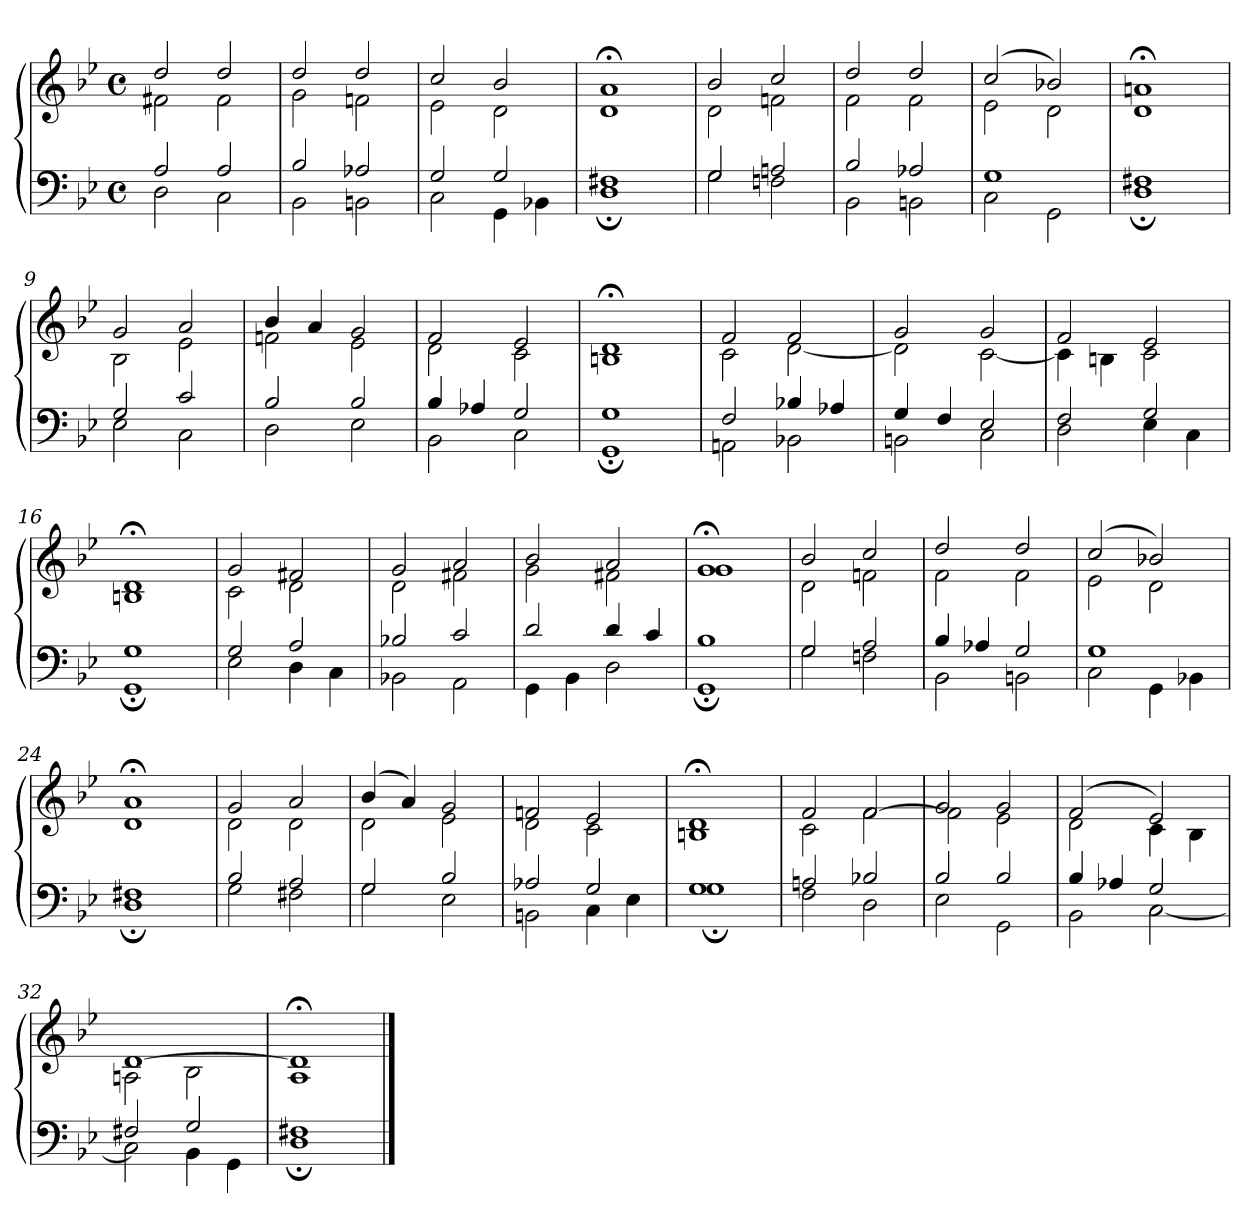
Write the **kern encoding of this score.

**kern	**kern
*part1	*part1
*staff2	*staff1
*clefF4	*clefG2
*k[b-e-]	*k[b-e-]
*M4/4	*M4/4
*met(c)	*met(c)
=1	=1
*^	*^
2A	2D	2dd	2f#X
2A	2C	2dd	2f#
=2	=2	=2	=2
2B-	2BB-	2dd	2g
2A-X	2BBn	2dd	2fn
=3	=3	=3	=3
2G	2C	2cc	2e-
2G	4GG	2b-	2d
.	4BB-X	.	.
=4	=4	=4	=4
1F#X	1D;	1a;<	1d
=5	=5	=5	=5
2G	2G	2b-	2d
2An	2Fn	2cc	2fn
=6	=6	=6	=6
2B-	2BB-	2dd	2f
2A-X	2BBn	2dd	2f
!!LO:LB:g=z	!!
=7	=7	=7	=7
1G	2C	(2cc	2e-
.	2GG	2b-X)	2d
=8	=8	=8	=8
1F#X	1D;	1an;<	1d
=9	=9	=9	=9
2G	2E-	2g	2B-
2c	2C	2a	2e-
=10	=10	=10	=10
2B-	2D	4b-	2fn
.	.	4a	.
2B-	2E-	2g	2e-
=11	=11	=11	=11
4B-	2BB-	2f	2d
4A-X	.	.	.
2G	2C	2e-	2c
=12	=12	=12	=12
1G	1GG;	1d;<	1Bn
!!LO:LB:g=z	!!
=13	=13	=13	=13
2F	2AAn	2f	2c
4B-X	2BB-X	2f	[2d
4A-X	.	.	.
=14	=14	=14	=14
4G	2BBn	2g	2d]
4F	.	.	.
2E-	2C	2g	[2c
=15	=15	=15	=15
2F	2D	2f	4c]
.	.	.	4Bn
2G	4E-	2e-	2c
.	4C	.	.
=16	=16	=16	=16
1G	1GG;	1d;<	1Bn
=17	=17	=17	=17
2G	2E-	2g	2c
2A	4D	2f#X	2d
.	4C	.	.
=18	=18	=18	=18
2B-X	2BB-X	2g	2d
2c	2AA	2a	2f#X
=19	=19	=19	=19
2d	4GG	2b-	2g
.	4BB-	.	.
4d	2D	2a	2f#X
4c	.	.	.
!!LO:LB:g=z	!!
=20	=20	=20	=20
1B-	1GG;	1g;<	1g
=21	=21	=21	=21
2G	2G	2b-	2d
2A	2Fn	2cc	2fn
=22	=22	=22	=22
4B-	2BB-	2dd	2f
4A-X	.	.	.
2G	2BBn	2dd	2f
=23	=23	=23	=23
1G	2C	(2cc	2e-
.	4GG	2b-X)	2d
.	4BB-X	.	.
=24	=24	=24	=24
1F#X	1D;	1a;<	1d
=25	=25	=25	=25
2B-	2G	2g	2d
2A	2F#X	2a	2d
=26	=26	=26	=26
2G	2G	(4b-	2d
.	.	4a)	.
2B-	2E-	2g	2e-
!!LO:LB:g=z	!!
=27	=27	=27	=27
2A-X	2BBn	2fn	2d
2G	4C	2e-	2c
.	4E-	.	.
=28	=28	=28	=28
1G	1G;	1d;<	1Bn
=29	=29	=29	=29
2An	2F	2f	2c
2B-X	2D	[2f	2f
=30	=30	=30	=30
2B-	2E-	2g	2f]
2B-	2GG	2g	2e-
=31	=31	=31	=31
4B-	2BB-	(2f	2d
4A-X	.	.	.
2G	[2C	2e-)	4c
.	.	.	4B-
=32	=32	=32	=32
2F#X	2C]	[1d	2An
2G	4BB-	.	2B-
.	4GG	.	.
=33	=33	=33	=33
1F#X	1D;	1d;<]	1A
*v	*v	*	*
*	*v	*v
==	==
*-	*-
